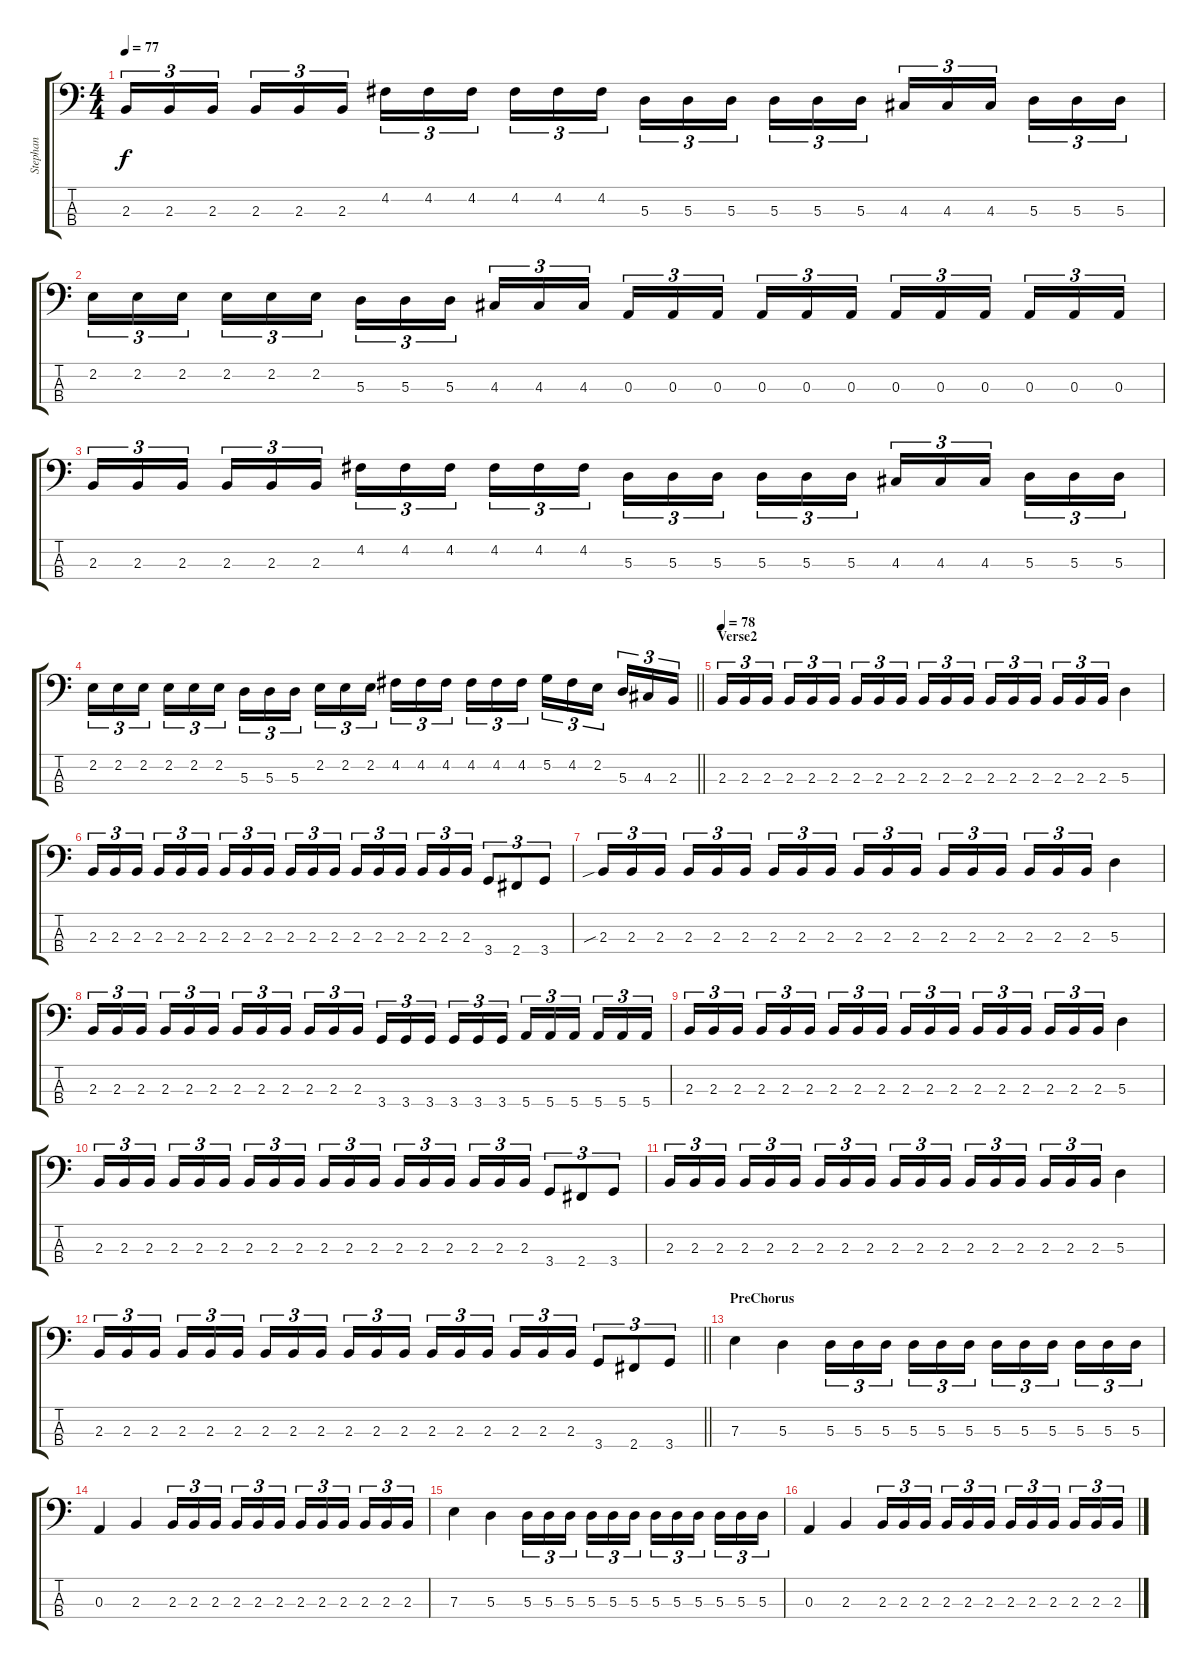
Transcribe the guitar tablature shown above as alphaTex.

\track ("Stephan" "Stephan") {instrument electricbasspick}
\staff {score tabs}
\tuning (G2 D2 A1 E1) {hide}
\ts (4 4)
\tempo 77
\clef f4
\ks c
2.3.16{tu (3 2) dy f} 2.3.16{tu (3 2)} 2.3.16{tu (3 2) beam splitsecondary} 2.3.16{tu (3 2)} 2.3.16{tu (3 2)} 2.3.16{tu (3 2)} 4.2.16{tu (3 2)} 4.2.16{tu (3 2)} 4.2.16{tu (3 2) beam splitsecondary} 4.2.16{tu (3 2)} 4.2.16{tu (3 2)} 4.2.16{tu (3 2)} 5.3.16{tu (3 2)} 5.3.16{tu (3 2)} 5.3.16{tu (3 2) beam splitsecondary} 5.3.16{tu (3 2)} 5.3.16{tu (3 2)} 5.3.16{tu (3 2)} 4.3.16{tu (3 2)} 4.3.16{tu (3 2)} 4.3.16{tu (3 2) beam splitsecondary} 5.3.16{tu (3 2)} 5.3.16{tu (3 2)} 5.3.16{tu (3 2)} |
2.2.16{tu (3 2)} 2.2.16{tu (3 2)} 2.2.16{tu (3 2) beam splitsecondary} 2.2.16{tu (3 2)} 2.2.16{tu (3 2)} 2.2.16{tu (3 2)} 5.3.16{tu (3 2)} 5.3.16{tu (3 2)} 5.3.16{tu (3 2) beam splitsecondary} 4.3.16{tu (3 2)} 4.3.16{tu (3 2)} 4.3.16{tu (3 2)} 0.3.16{tu (3 2)} 0.3.16{tu (3 2)} 0.3.16{tu (3 2) beam splitsecondary} 0.3.16{tu (3 2)} 0.3.16{tu (3 2)} 0.3.16{tu (3 2)} 0.3.16{tu (3 2)} 0.3.16{tu (3 2)} 0.3.16{tu (3 2) beam splitsecondary} 0.3.16{tu (3 2)} 0.3.16{tu (3 2)} 0.3.16{tu (3 2)} |
2.3.16{tu (3 2)} 2.3.16{tu (3 2)} 2.3.16{tu (3 2) beam splitsecondary} 2.3.16{tu (3 2)} 2.3.16{tu (3 2)} 2.3.16{tu (3 2)} 4.2.16{tu (3 2)} 4.2.16{tu (3 2)} 4.2.16{tu (3 2) beam splitsecondary} 4.2.16{tu (3 2)} 4.2.16{tu (3 2)} 4.2.16{tu (3 2)} 5.3.16{tu (3 2)} 5.3.16{tu (3 2)} 5.3.16{tu (3 2) beam splitsecondary} 5.3.16{tu (3 2)} 5.3.16{tu (3 2)} 5.3.16{tu (3 2)} 4.3.16{tu (3 2)} 4.3.16{tu (3 2)} 4.3.16{tu (3 2) beam splitsecondary} 5.3.16{tu (3 2)} 5.3.16{tu (3 2)} 5.3.16{tu (3 2)} |
\barLineRight lightlight
2.2.16{tu (3 2)} 2.2.16{tu (3 2)} 2.2.16{tu (3 2) beam splitsecondary} 2.2.16{tu (3 2)} 2.2.16{tu (3 2)} 2.2.16{tu (3 2)} 5.3.16{tu (3 2)} 5.3.16{tu (3 2)} 5.3.16{tu (3 2) beam splitsecondary} 2.2.16{tu (3 2)} 2.2.16{tu (3 2)} 2.2.16{tu (3 2)} 4.2.16{tu (3 2)} 4.2.16{tu (3 2)} 4.2.16{tu (3 2) beam splitsecondary} 4.2.16{tu (3 2)} 4.2.16{tu (3 2)} 4.2.16{tu (3 2)} 5.2.16{tu (3 2)} 4.2.16{tu (3 2)} 2.2.16{tu (3 2) beam splitsecondary} 5.3.16{tu (3 2)} 4.3.16{tu (3 2)} 2.3.16{tu (3 2)} |
\section ("" "Verse2")
\tempo 78
2.3.16{tu (3 2)} 2.3.16{tu (3 2)} 2.3.16{tu (3 2) beam splitsecondary} 2.3.16{tu (3 2)} 2.3.16{tu (3 2)} 2.3.16{tu (3 2)} 2.3.16{tu (3 2)} 2.3.16{tu (3 2)} 2.3.16{tu (3 2) beam splitsecondary} 2.3.16{tu (3 2)} 2.3.16{tu (3 2)} 2.3.16{tu (3 2)} 2.3.16{tu (3 2)} 2.3.16{tu (3 2)} 2.3.16{tu (3 2) beam splitsecondary} 2.3.16{tu (3 2)} 2.3.16{tu (3 2)} 2.3.16{tu (3 2)} 5.3.4 |
2.3.16{tu (3 2)} 2.3.16{tu (3 2)} 2.3.16{tu (3 2) beam splitsecondary} 2.3.16{tu (3 2)} 2.3.16{tu (3 2)} 2.3.16{tu (3 2)} 2.3.16{tu (3 2)} 2.3.16{tu (3 2)} 2.3.16{tu (3 2) beam splitsecondary} 2.3.16{tu (3 2)} 2.3.16{tu (3 2)} 2.3.16{tu (3 2)} 2.3.16{tu (3 2)} 2.3.16{tu (3 2)} 2.3.16{tu (3 2) beam splitsecondary} 2.3.16{tu (3 2)} 2.3.16{tu (3 2)} 2.3.16{tu (3 2)} 3.4.8{tu (3 2)} 2.4.8{tu (3 2)} 3.4.8{tu (3 2)} |
2.3{sib}.16{tu (3 2)} 2.3.16{tu (3 2)} 2.3.16{tu (3 2) beam splitsecondary} 2.3.16{tu (3 2)} 2.3.16{tu (3 2)} 2.3.16{tu (3 2)} 2.3.16{tu (3 2)} 2.3.16{tu (3 2)} 2.3.16{tu (3 2) beam splitsecondary} 2.3.16{tu (3 2)} 2.3.16{tu (3 2)} 2.3.16{tu (3 2)} 2.3.16{tu (3 2)} 2.3.16{tu (3 2)} 2.3.16{tu (3 2) beam splitsecondary} 2.3.16{tu (3 2)} 2.3.16{tu (3 2)} 2.3.16{tu (3 2)} 5.3.4 |
2.3.16{tu (3 2)} 2.3.16{tu (3 2)} 2.3.16{tu (3 2) beam splitsecondary} 2.3.16{tu (3 2)} 2.3.16{tu (3 2)} 2.3.16{tu (3 2)} 2.3.16{tu (3 2)} 2.3.16{tu (3 2)} 2.3.16{tu (3 2) beam splitsecondary} 2.3.16{tu (3 2)} 2.3.16{tu (3 2)} 2.3.16{tu (3 2)} 3.4.16{tu (3 2)} 3.4.16{tu (3 2)} 3.4.16{tu (3 2) beam splitsecondary} 3.4.16{tu (3 2)} 3.4.16{tu (3 2)} 3.4.16{tu (3 2)} 5.4.16{tu (3 2)} 5.4.16{tu (3 2)} 5.4.16{tu (3 2) beam splitsecondary} 5.4.16{tu (3 2)} 5.4.16{tu (3 2)} 5.4.16{tu (3 2)} |
2.3.16{tu (3 2)} 2.3.16{tu (3 2)} 2.3.16{tu (3 2) beam splitsecondary} 2.3.16{tu (3 2)} 2.3.16{tu (3 2)} 2.3.16{tu (3 2)} 2.3.16{tu (3 2)} 2.3.16{tu (3 2)} 2.3.16{tu (3 2) beam splitsecondary} 2.3.16{tu (3 2)} 2.3.16{tu (3 2)} 2.3.16{tu (3 2)} 2.3.16{tu (3 2)} 2.3.16{tu (3 2)} 2.3.16{tu (3 2) beam splitsecondary} 2.3.16{tu (3 2)} 2.3.16{tu (3 2)} 2.3.16{tu (3 2)} 5.3.4 |
2.3.16{tu (3 2)} 2.3.16{tu (3 2)} 2.3.16{tu (3 2) beam splitsecondary} 2.3.16{tu (3 2)} 2.3.16{tu (3 2)} 2.3.16{tu (3 2)} 2.3.16{tu (3 2)} 2.3.16{tu (3 2)} 2.3.16{tu (3 2) beam splitsecondary} 2.3.16{tu (3 2)} 2.3.16{tu (3 2)} 2.3.16{tu (3 2)} 2.3.16{tu (3 2)} 2.3.16{tu (3 2)} 2.3.16{tu (3 2) beam splitsecondary} 2.3.16{tu (3 2)} 2.3.16{tu (3 2)} 2.3.16{tu (3 2)} 3.4.8{tu (3 2)} 2.4.8{tu (3 2)} 3.4.8{tu (3 2)} |
2.3.16{tu (3 2)} 2.3.16{tu (3 2)} 2.3.16{tu (3 2) beam splitsecondary} 2.3.16{tu (3 2)} 2.3.16{tu (3 2)} 2.3.16{tu (3 2)} 2.3.16{tu (3 2)} 2.3.16{tu (3 2)} 2.3.16{tu (3 2) beam splitsecondary} 2.3.16{tu (3 2)} 2.3.16{tu (3 2)} 2.3.16{tu (3 2)} 2.3.16{tu (3 2)} 2.3.16{tu (3 2)} 2.3.16{tu (3 2) beam splitsecondary} 2.3.16{tu (3 2)} 2.3.16{tu (3 2)} 2.3.16{tu (3 2)} 5.3.4 |
\barLineRight lightlight
2.3.16{tu (3 2)} 2.3.16{tu (3 2)} 2.3.16{tu (3 2) beam splitsecondary} 2.3.16{tu (3 2)} 2.3.16{tu (3 2)} 2.3.16{tu (3 2)} 2.3.16{tu (3 2)} 2.3.16{tu (3 2)} 2.3.16{tu (3 2) beam splitsecondary} 2.3.16{tu (3 2)} 2.3.16{tu (3 2)} 2.3.16{tu (3 2)} 2.3.16{tu (3 2)} 2.3.16{tu (3 2)} 2.3.16{tu (3 2) beam splitsecondary} 2.3.16{tu (3 2)} 2.3.16{tu (3 2)} 2.3.16{tu (3 2)} 3.4.8{tu (3 2)} 2.4.8{tu (3 2)} 3.4.8{tu (3 2)} |
\section ("" "PreChorus")
7.3.4 5.3.4 5.3.16{tu (3 2)} 5.3.16{tu (3 2)} 5.3.16{tu (3 2) beam splitsecondary} 5.3.16{tu (3 2)} 5.3.16{tu (3 2)} 5.3.16{tu (3 2)} 5.3.16{tu (3 2)} 5.3.16{tu (3 2)} 5.3.16{tu (3 2) beam splitsecondary} 5.3.16{tu (3 2)} 5.3.16{tu (3 2)} 5.3.16{tu (3 2)} |
0.3.4 2.3.4 2.3.16{tu (3 2)} 2.3.16{tu (3 2)} 2.3.16{tu (3 2) beam splitsecondary} 2.3.16{tu (3 2)} 2.3.16{tu (3 2)} 2.3.16{tu (3 2)} 2.3.16{tu (3 2)} 2.3.16{tu (3 2)} 2.3.16{tu (3 2) beam splitsecondary} 2.3.16{tu (3 2)} 2.3.16{tu (3 2)} 2.3.16{tu (3 2)} |
7.3.4 5.3.4 5.3.16{tu (3 2)} 5.3.16{tu (3 2)} 5.3.16{tu (3 2) beam splitsecondary} 5.3.16{tu (3 2)} 5.3.16{tu (3 2)} 5.3.16{tu (3 2)} 5.3.16{tu (3 2)} 5.3.16{tu (3 2)} 5.3.16{tu (3 2) beam splitsecondary} 5.3.16{tu (3 2)} 5.3.16{tu (3 2)} 5.3.16{tu (3 2)} |
0.3.4 2.3.4 2.3.16{tu (3 2)} 2.3.16{tu (3 2)} 2.3.16{tu (3 2) beam splitsecondary} 2.3.16{tu (3 2)} 2.3.16{tu (3 2)} 2.3.16{tu (3 2)} 2.3.16{tu (3 2)} 2.3.16{tu (3 2)} 2.3.16{tu (3 2) beam splitsecondary} 2.3.16{tu (3 2)} 2.3.16{tu (3 2)} 2.3.16{tu (3 2)}
